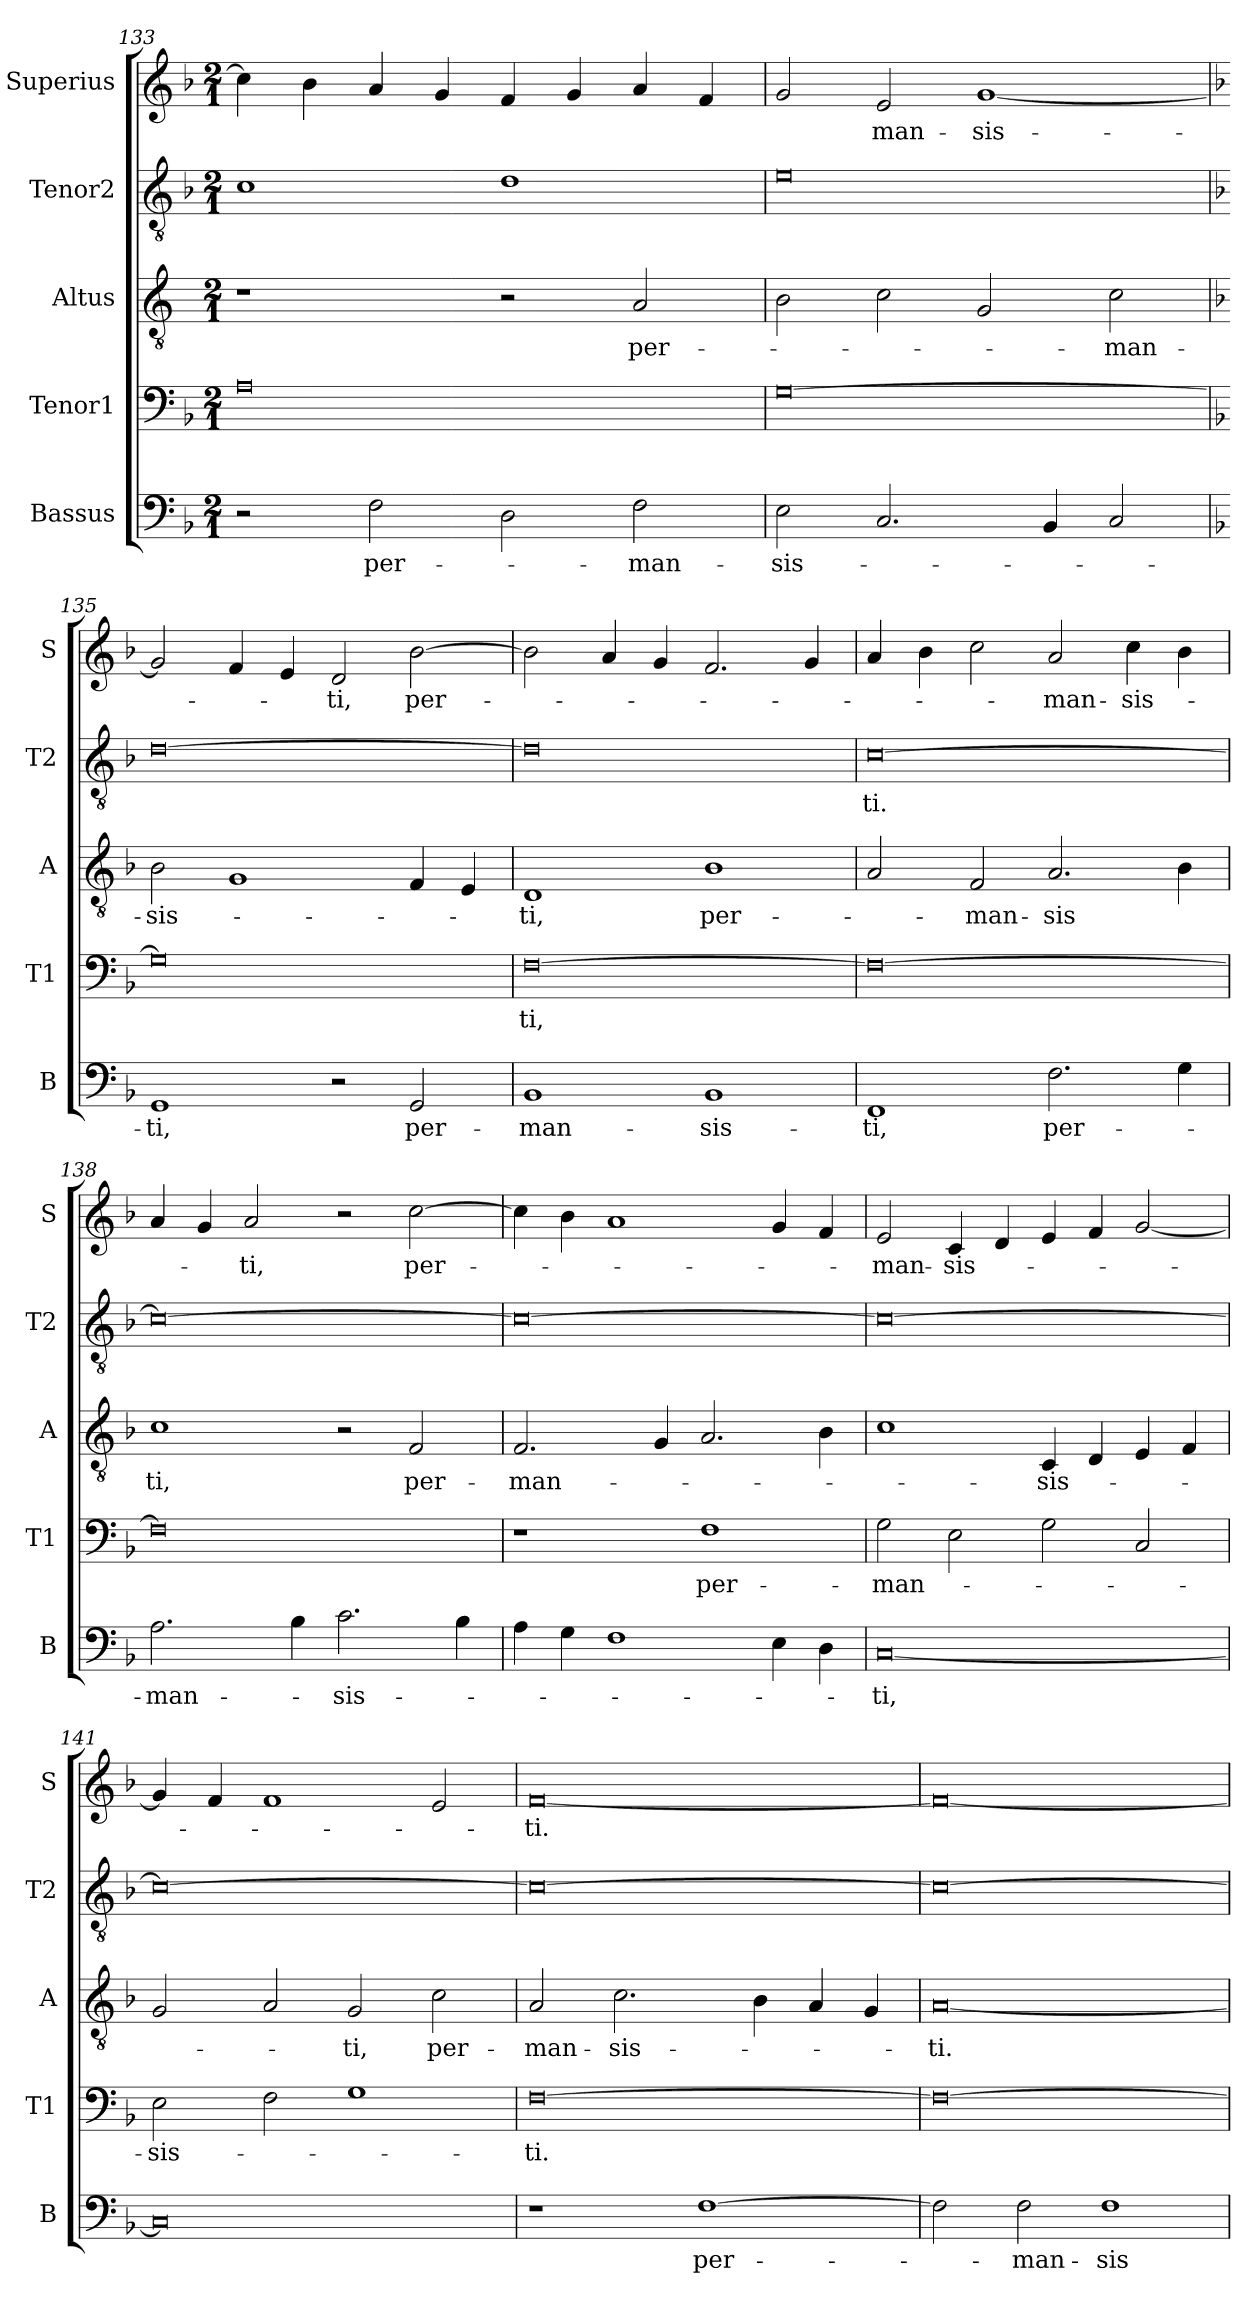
**kern	**text	**kern	**text	**kern	**text	**kern	**text	**kern	**text
*part5	*part5	*part4	*part4	*part3	*part3	*part2	*part2	*part1	*part1
*staff5	*staff5	*staff4	*staff4	*staff3	*staff3	*staff2	*staff2	*staff1	*staff1
*I"Bassus	*	*I"Tenor1	*	*I"Altus	*	*I"Tenor2	*	*I"Superius	*
*I'B	*	*I'T1	*	*I'A	*	*I'T2	*	*I'S	*
*clefF4	*	*clefF4	*	*clefGv2	*	*clefGv2	*	*clefG2	*
*k[b-]	*	*k[b-]	*	*k[]	*	*k[b-]	*	*k[b-]	*
*M2/1	*	*M2/1	*	*M2/1	*	*M2/1	*	*M2/1	*
=133	=133	=133	=133	=133	=133	=133	=133	=133	=133
2r	.	0A	.	1r	.	1c	.	4cc\]	.
.	.	.	.	.	.	.	.	4b-\	.
2F\	per-	.	.	.	.	.	.	4a/	.
.	.	.	.	.	.	.	.	4g/	.
2D\	.	.	.	2r	.	1d	.	4f/	.
.	.	.	.	.	.	.	.	4g/	.
2F\	-man-	.	.	2A/	per-	.	.	4a/	.
.	.	.	.	.	.	.	.	4f/	.
=134	=134	=134	=134	=134	=134	=134	=134	=134	=134
2E\	-sis-	[0G	.	2B\	.	0e	.	2g/	.
2.C/	.	.	.	2c\	.	.	.	2e/	-man-
.	.	.	.	2G/	.	.	.	[1g	-sis-
4BB-/	.	.	.	.	.	.	.	.	.
2C/	.	.	.	2c\	-man-	.	.	.	.
=135	=135	=135	=135	=135	=135	=135	=135	=135	=135
*	*	*	*	*k[b-]	*	*	*	*	*
1GG	-ti,	0G]	.	2B-\	-sis-	[0d	.	2g/]	.
.	.	.	.	1G	.	.	.	4f/	.
.	.	.	.	.	.	.	.	4e/	.
2r	.	.	.	.	.	.	.	2d/	-ti,
2GG/	per-	.	.	4F/	.	.	.	[2b-\	per-
.	.	.	.	4E/	.	.	.	.	.
=136	=136	=136	=136	=136	=136	=136	=136	=136	=136
1BB-	-man-	[0F	-ti,	1D	-ti,	0d]	.	2b-\]	.
.	.	.	.	.	.	.	.	4a/	.
.	.	.	.	.	.	.	.	4g/	.
1BB-	-sis-	.	.	1B-	per-	.	.	2.f/	.
.	.	.	.	.	.	.	.	4g/	.
=137	=137	=137	=137	=137	=137	=137	=137	=137	=137
1FF	-ti,	0F_	.	2A/	.	[0c	-ti.	4a/	.
.	.	.	.	.	.	.	.	4b-\	.
.	.	.	.	2F/	-man-	.	.	2cc\	.
2.F\	per-	.	.	2.A/	-sis	.	.	2a/	-man-
.	.	.	.	.	.	.	.	4cc\	-sis-
4G\	.	.	.	4B-\	.	.	.	4b-\	.
=138	=138	=138	=138	=138	=138	=138	=138	=138	=138
2.A\	-man-	0F]	.	1c	ti,	0c_	.	4a/	.
.	.	.	.	.	.	.	.	4g/	.
.	.	.	.	.	.	.	.	2a/	-ti,
4B-\	.	.	.	.	.	.	.	.	.
2.c\	-sis-	.	.	2r	.	.	.	2r	.
.	.	.	.	2F/	per-	.	.	[2cc\	per-
4B-\	.	.	.	.	.	.	.	.	.
=139	=139	=139	=139	=139	=139	=139	=139	=139	=139
4A\	.	1r	.	2.F/	-man-	0c_	.	4cc\]	.
4G\	.	.	.	.	.	.	.	4b-\	.
1F	.	.	.	.	.	.	.	1a	.
.	.	.	.	4G/	.	.	.	.	.
.	.	1F	per-	2.A/	.	.	.	.	.
4E\	.	.	.	.	.	.	.	4g/	.
4D\	.	.	.	4B-\	.	.	.	4f/	.
=140	=140	=140	=140	=140	=140	=140	=140	=140	=140
[0C	-ti,	2G\	-man-	1c	.	0c_	.	2e/	-man-
.	.	2E\	.	.	.	.	.	4c/	-sis-
.	.	.	.	.	.	.	.	4d/	.
.	.	2G\	.	4C/	-sis-	.	.	4e/	.
.	.	.	.	4D/	.	.	.	4f/	.
.	.	2C/	.	4E/	.	.	.	[2g/	.
.	.	.	.	4F/	.	.	.	.	.
=141	=141	=141	=141	=141	=141	=141	=141	=141	=141
0C]	.	2E\	-sis-	2G/	.	0c_	.	4g/]	.
.	.	.	.	.	.	.	.	4f/	.
.	.	2F\	.	2A/	.	.	.	1f	.
.	.	1G	.	2G/	-ti,	.	.	.	.
.	.	.	.	2c\	per-	.	.	2e/	.
=142	=142	=142	=142	=142	=142	=142	=142	=142	=142
1r	.	[0F	-ti.	2A/	-man-	0c_	.	[0f	-ti.
.	.	.	.	2.c\	-sis-	.	.	.	.
[1F	per-	.	.	.	.	.	.	.	.
.	.	.	.	4B-\	.	.	.	.	.
.	.	.	.	4A/	.	.	.	.	.
.	.	.	.	4G/	.	.	.	.	.
=143	=143	=143	=143	=143	=143	=143	=143	=143	=143
2F\]	.	0F_	.	[0A	-ti.	0c_	.	0f_	.
2F\	-man-	.	.	.	.	.	.	.	.
1F	-sis-	.	.	.	.	.	.	.	.
=	=	=	=	=	=	=	=	=	=
*-	*-	*-	*-	*-	*-	*-	*-	*-	*-
